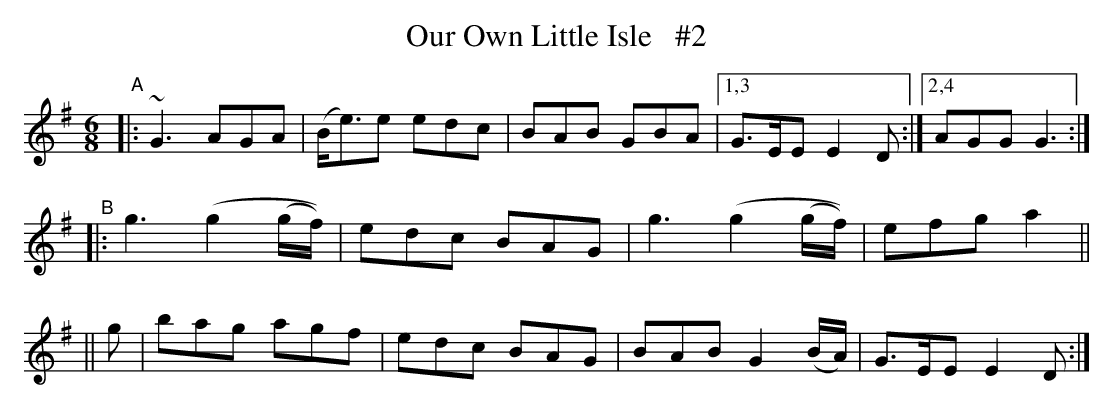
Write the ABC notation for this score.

X:1
T: Our Own Little Isle   #2
M: 6/8
L: 1/8
K: G
"^A"|:~G3 AGA | (B<e)e edc |BAB GBA |[1,3 G>EE E2D :|[2,4 AGG G3 :|
"^B"|: g3 (g2(g/f/)) | edc BAG | g3 (g2(g/f/)) | efg a2 ||
|| g | bag agf | edc BAG | BAB G2(B/A/) | G>EE E2D :|
